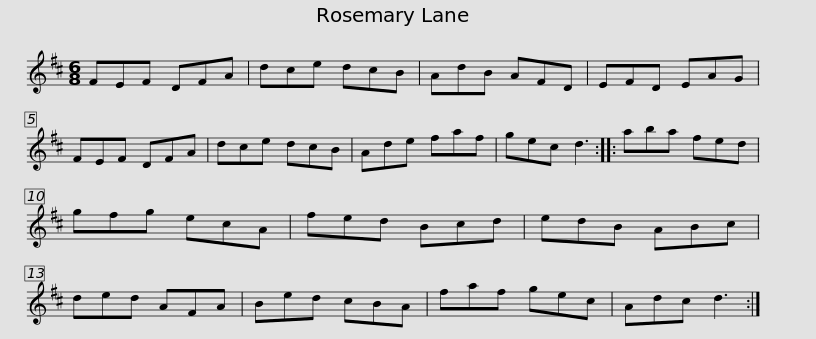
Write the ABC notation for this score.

X:1
L:1/8
M:6/8
I:linebreak $
K:D
V:1 treble
V:1
 FEF DFA | dce dcB | AdB AFD | EFD EAG | FEF DFA | %5
 dce dcB | Ade faf |$ gec d3 :: aba fed | gfg ecA | %10
 fed Bcd | edB ABc | ded AFA | Bed cBA |$ faf gec | %15
 Adc d3 :| %16
